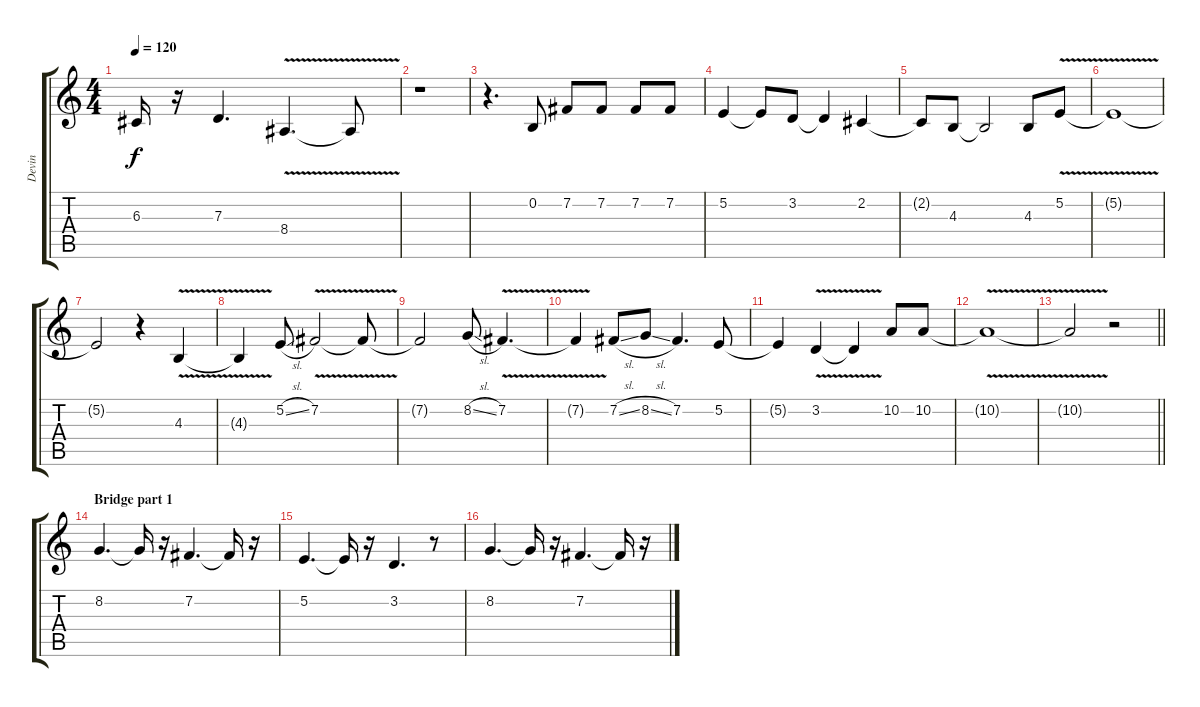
\track ("Devin" "Devin") {instrument trombone}
\staff {score tabs}
\tuning (E4 B3 G3 D3 A2 E2) {hide}
\ts (4 4)
\tempo 120
\clef g2
\ks c
6.3{t}.16{dy f} r.16 7.3.4{d} 8.4{v}.4{d} 8.4{t}.8 |
r.1 |
r.4{d} 0.2.8 7.2.8 7.2.8 7.2.8 7.2.8 |
5.2.4 5.2{t}.8 3.2.8 3.2{t}.4 2.2.4 |
2.2{t}.8 4.3.8 4.3{t}.2 4.3.8 5.2{v}.8 |
5.2{t}.1 |
5.2{t}.2 r.4 4.3{v}.4 |
4.3{t}.4 5.2{sl}.8 7.2{v}.2 7.2{t}.8 |
7.2{t}.2 8.2{sl}.8 7.2{v}.4{d} |
7.2{t}.4 7.2{sl}.8 8.2{sl}.8 7.2.4{d} 5.2.8 |
5.2{t}.4 3.2{v}.4 3.2{t}.4 10.2.8 10.2.8 |
10.2{v t}.1 |
\barLineRight lightlight
10.2{t}.2 r.2 |
\section ("" "Bridge part 1")
8.2.4{d} 8.2{t}.16 r.16 7.2.4{d} 7.2{t}.16 r.16 |
5.2.4{d} 5.2{t}.16 r.16 3.2.4{d} r.8 |
8.2.4{d} 8.2{t}.16 r.16 7.2.4{d} 7.2{t}.16 r.16
